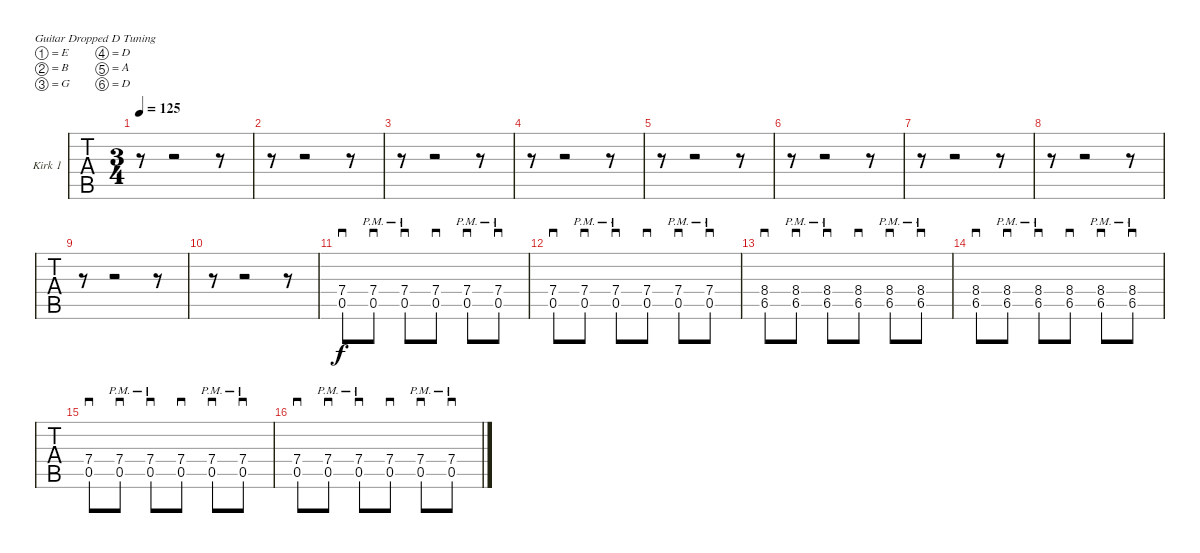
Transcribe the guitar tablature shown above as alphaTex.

\bracketExtendMode groupsimilarinstruments
\firstSystemTrackNameOrientation horizontal
\otherSystemsTrackNameOrientation horizontal
\track ("Guitar 2" "Kirk 1") {instrument overdrivenguitar}
\staff {tabs}
\tuning (E4 B3 G3 D3 A2 D2)
\ts (3 4)
\tempo 125
\clef g2
\ks c
r.8{dy f} r.2 r.8 |
r.8 r.2 r.8 |
r.8 r.2 r.8 |
r.8 r.2 r.8 |
r.8 r.2 r.8 |
r.8 r.2 r.8 |
r.8 r.2 r.8 |
r.8 r.2 r.8 |
r.8 r.2 r.8 |
r.8 r.2 r.8 |
(0.5 7.4).8{sd} (0.5{pm} 7.4{pm}).8{sd} (0.5{pm} 7.4{pm}).8{sd} (0.5 7.4).8{sd} (0.5{pm} 7.4{pm}).8{sd} (0.5{pm} 7.4{pm}).8{sd} |
(0.5 7.4).8{sd} (0.5{pm} 7.4{pm}).8{sd} (0.5{pm} 7.4{pm}).8{sd} (0.5 7.4).8{sd} (0.5{pm} 7.4{pm}).8{sd} (0.5{pm} 7.4{pm}).8{sd} |
(6.5 8.4).8{sd} (6.5{pm} 8.4{pm}).8{sd} (6.5{pm} 8.4{pm}).8{sd} (6.5 8.4).8{sd} (6.5{pm} 8.4{pm}).8{sd} (6.5{pm} 8.4{pm}).8{sd} |
(6.5 8.4).8{sd} (6.5{pm} 8.4{pm}).8{sd} (6.5{pm} 8.4{pm}).8{sd} (6.5 8.4).8{sd} (6.5{pm} 8.4{pm}).8{sd} (6.5{pm} 8.4{pm}).8{sd} |
(0.5 7.4).8{sd} (0.5{pm} 7.4{pm}).8{sd} (0.5{pm} 7.4{pm}).8{sd} (0.5 7.4).8{sd} (0.5{pm} 7.4{pm}).8{sd} (0.5{pm} 7.4{pm}).8{sd} |
(0.5 7.4).8{sd} (0.5{pm} 7.4{pm}).8{sd} (0.5{pm} 7.4{pm}).8{sd} (0.5 7.4).8{sd} (0.5{pm} 7.4{pm}).8{sd} (0.5{pm} 7.4{pm}).8{sd}
